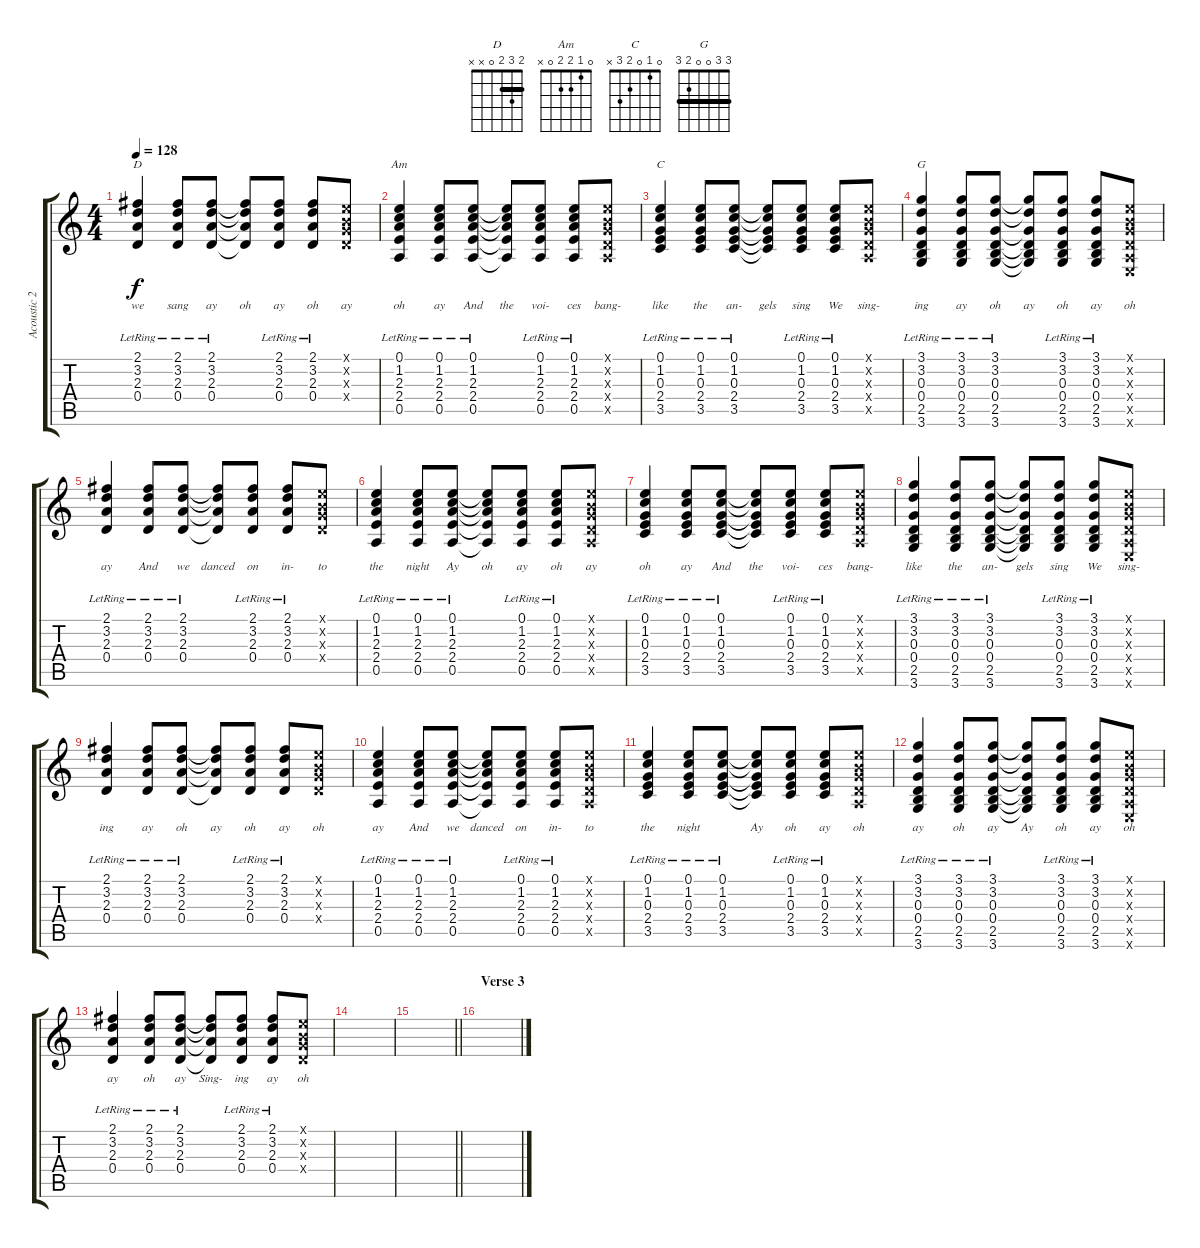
\track ("Acoustic 2" "Acoustic 2") {instrument acousticguitarsteel}
\staff {score tabs}
\tuning (E4 B3 G3 D3 A2 E2) {hide}
\chord ("D" 2 3 2 0 x x) {barre 2}
\chord ("Am" 0 1 2 2 0 x)
\chord ("C" 0 1 0 2 3 x)
\chord ("G" 3 3 0 0 2 3) {barre 3}
\ts (4 4)
\tempo 128
\clef g2
\ks c
(2.1{lr} 3.2{lr} 2.3{lr} 0.4{lr}).4{ch "D" lyrics (0 "we") lyrics (1 "") lyrics (2 "") lyrics (3 "") lyrics (4 "") dy f} (2.1{lr} 3.2{lr} 2.3{lr} 0.4{lr}).8{lyrics (0 "sang") lyrics (1 "") lyrics (2 "") lyrics (3 "") lyrics (4 "")} (2.1{lr} 3.2{lr} 2.3{lr} 0.4{lr}).8{lyrics (0 "ay") lyrics (1 "") lyrics (2 "") lyrics (3 "") lyrics (4 "")} (2.1{t} 3.2{t} 2.3{t} 0.4{t}).8{lyrics (0 "oh") lyrics (1 "") lyrics (2 "") lyrics (3 "") lyrics (4 "")} (2.1{lr} 3.2{lr} 2.3{lr} 0.4{lr}).8{lyrics (0 "ay") lyrics (1 "") lyrics (2 "") lyrics (3 "") lyrics (4 "")} (2.1{lr} 3.2{lr} 2.3{lr} 0.4{lr}).8{lyrics (0 "oh") lyrics (1 "") lyrics (2 "") lyrics (3 "") lyrics (4 "")} (0.1{x} 0.2{x} 0.3{x} 0.4{x}).8{lyrics (0 "ay") lyrics (1 "") lyrics (2 "") lyrics (3 "") lyrics (4 "")} |
(0.1{lr} 1.2{lr} 2.3{lr} 2.4{lr} 0.5{lr}).4{ch "Am" lyrics (0 "oh") lyrics (1 "") lyrics (2 "") lyrics (3 "") lyrics (4 "")} (0.1{lr} 1.2{lr} 2.3{lr} 2.4{lr} 0.5{lr}).8{lyrics (0 "ay") lyrics (1 "") lyrics (2 "") lyrics (3 "") lyrics (4 "")} (0.1{lr} 1.2{lr} 2.3{lr} 2.4{lr} 0.5{lr}).8{lyrics (0 "And") lyrics (1 "") lyrics (2 "") lyrics (3 "") lyrics (4 "")} (0.1{t} 1.2{t} 2.3{t} 2.4{t} 0.5{t}).8{lyrics (0 "the") lyrics (1 "") lyrics (2 "") lyrics (3 "") lyrics (4 "")} (0.1{lr} 1.2{lr} 2.3{lr} 2.4{lr} 0.5{lr}).8{lyrics (0 "voi-") lyrics (1 "") lyrics (2 "") lyrics (3 "") lyrics (4 "")} (0.1{lr} 1.2{lr} 2.3{lr} 2.4{lr} 0.5{lr}).8{lyrics (0 "ces") lyrics (1 "") lyrics (2 "") lyrics (3 "") lyrics (4 "")} (0.1{x} 0.2{x} 0.3{x} 0.4{x} 0.5{x}).8{lyrics (0 "bang-") lyrics (1 "") lyrics (2 "") lyrics (3 "") lyrics (4 "")} |
(0.1{lr} 1.2{lr} 0.3{lr} 2.4{lr} 3.5{lr}).4{ch "C" lyrics (0 "like") lyrics (1 "") lyrics (2 "") lyrics (3 "") lyrics (4 "")} (0.1{lr} 1.2{lr} 0.3{lr} 2.4{lr} 3.5{lr}).8{lyrics (0 "the") lyrics (1 "") lyrics (2 "") lyrics (3 "") lyrics (4 "")} (0.1{lr} 1.2{lr} 0.3{lr} 2.4{lr} 3.5{lr}).8{lyrics (0 "an-") lyrics (1 "") lyrics (2 "") lyrics (3 "") lyrics (4 "")} (0.1{t} 1.2{t} 0.3{t} 2.4{t} 3.5{t}).8{lyrics (0 "gels") lyrics (1 "") lyrics (2 "") lyrics (3 "") lyrics (4 "")} (0.1{lr} 1.2{lr} 0.3{lr} 2.4{lr} 3.5{lr}).8{lyrics (0 "sing") lyrics (1 "") lyrics (2 "") lyrics (3 "") lyrics (4 "")} (0.1{lr} 1.2{lr} 0.3{lr} 2.4{lr} 3.5{lr}).8{lyrics (0 "We") lyrics (1 "") lyrics (2 "") lyrics (3 "") lyrics (4 "")} (0.1{x} 0.2{x} 0.3{x} 0.4{x} 0.5{x}).8{lyrics (0 "sing-") lyrics (1 "") lyrics (2 "") lyrics (3 "") lyrics (4 "")} |
(3.1{lr} 3.2{lr} 0.3{lr} 0.4{lr} 2.5{lr} 3.6{lr}).4{ch "G" lyrics (0 "ing") lyrics (1 "") lyrics (2 "") lyrics (3 "") lyrics (4 "")} (3.1{lr} 3.2{lr} 0.3{lr} 0.4{lr} 2.5{lr} 3.6{lr}).8{lyrics (0 "ay") lyrics (1 "") lyrics (2 "") lyrics (3 "") lyrics (4 "")} (3.1{lr} 3.2{lr} 0.3{lr} 0.4{lr} 2.5{lr} 3.6{lr}).8{lyrics (0 "oh") lyrics (1 "") lyrics (2 "") lyrics (3 "") lyrics (4 "")} (3.1{t} 3.2{t} 0.3{t} 0.4{t} 2.5{t} 3.6{t}).8{lyrics (0 "ay") lyrics (1 "") lyrics (2 "") lyrics (3 "") lyrics (4 "")} (3.1{lr} 3.2{lr} 0.3{lr} 0.4{lr} 2.5{lr} 3.6{lr}).8{lyrics (0 "oh") lyrics (1 "") lyrics (2 "") lyrics (3 "") lyrics (4 "")} (3.1{lr} 3.2{lr} 0.3{lr} 0.4{lr} 2.5{lr} 3.6{lr}).8{lyrics (0 "ay") lyrics (1 "") lyrics (2 "") lyrics (3 "") lyrics (4 "")} (0.1{x} 0.2{x} 0.3{x} 0.4{x} 0.5{x} 0.6{x}).8{lyrics (0 "oh") lyrics (1 "") lyrics (2 "") lyrics (3 "") lyrics (4 "")} |
(2.1{lr} 3.2{lr} 2.3{lr} 0.4{lr}).4{lyrics (0 "ay") lyrics (1 "") lyrics (2 "") lyrics (3 "") lyrics (4 "")} (2.1{lr} 3.2{lr} 2.3{lr} 0.4{lr}).8{lyrics (0 "And") lyrics (1 "") lyrics (2 "") lyrics (3 "") lyrics (4 "")} (2.1{lr} 3.2{lr} 2.3{lr} 0.4{lr}).8{lyrics (0 "we") lyrics (1 "") lyrics (2 "") lyrics (3 "") lyrics (4 "")} (2.1{t} 3.2{t} 2.3{t} 0.4{t}).8{lyrics (0 "danced") lyrics (1 "") lyrics (2 "") lyrics (3 "") lyrics (4 "")} (2.1{lr} 3.2{lr} 2.3{lr} 0.4{lr}).8{lyrics (0 "on") lyrics (1 "") lyrics (2 "") lyrics (3 "") lyrics (4 "")} (2.1{lr} 3.2{lr} 2.3{lr} 0.4{lr}).8{lyrics (0 "in-") lyrics (1 "") lyrics (2 "") lyrics (3 "") lyrics (4 "")} (0.1{x} 0.2{x} 0.3{x} 0.4{x}).8{lyrics (0 "to") lyrics (1 "") lyrics (2 "") lyrics (3 "") lyrics (4 "")} |
(0.1{lr} 1.2{lr} 2.3{lr} 2.4{lr} 0.5{lr}).4{lyrics (0 "the") lyrics (1 "") lyrics (2 "") lyrics (3 "") lyrics (4 "")} (0.1{lr} 1.2{lr} 2.3{lr} 2.4{lr} 0.5{lr}).8{lyrics (0 "night") lyrics (1 "") lyrics (2 "") lyrics (3 "") lyrics (4 "")} (0.1{lr} 1.2{lr} 2.3{lr} 2.4{lr} 0.5{lr}).8{lyrics (0 "Ay") lyrics (1 "") lyrics (2 "") lyrics (3 "") lyrics (4 "")} (0.1{t} 1.2{t} 2.3{t} 2.4{t} 0.5{t}).8{lyrics (0 "oh") lyrics (1 "") lyrics (2 "") lyrics (3 "") lyrics (4 "")} (0.1{lr} 1.2{lr} 2.3{lr} 2.4{lr} 0.5{lr}).8{lyrics (0 "ay") lyrics (1 "") lyrics (2 "") lyrics (3 "") lyrics (4 "")} (0.1{lr} 1.2{lr} 2.3{lr} 2.4{lr} 0.5{lr}).8{lyrics (0 "oh") lyrics (1 "") lyrics (2 "") lyrics (3 "") lyrics (4 "")} (0.1{x} 0.2{x} 0.3{x} 0.4{x} 0.5{x}).8{lyrics (0 "ay") lyrics (1 "") lyrics (2 "") lyrics (3 "") lyrics (4 "")} |
(0.1{lr} 1.2{lr} 0.3{lr} 2.4{lr} 3.5{lr}).4{lyrics (0 "oh") lyrics (1 "") lyrics (2 "") lyrics (3 "") lyrics (4 "")} (0.1{lr} 1.2{lr} 0.3{lr} 2.4{lr} 3.5{lr}).8{lyrics (0 "ay") lyrics (1 "") lyrics (2 "") lyrics (3 "") lyrics (4 "")} (0.1{lr} 1.2{lr} 0.3{lr} 2.4{lr} 3.5{lr}).8{lyrics (0 "And") lyrics (1 "") lyrics (2 "") lyrics (3 "") lyrics (4 "")} (0.1{t} 1.2{t} 0.3{t} 2.4{t} 3.5{t}).8{lyrics (0 "the") lyrics (1 "") lyrics (2 "") lyrics (3 "") lyrics (4 "")} (0.1{lr} 1.2{lr} 0.3{lr} 2.4{lr} 3.5{lr}).8{lyrics (0 "voi-") lyrics (1 "") lyrics (2 "") lyrics (3 "") lyrics (4 "")} (0.1{lr} 1.2{lr} 0.3{lr} 2.4{lr} 3.5{lr}).8{lyrics (0 "ces") lyrics (1 "") lyrics (2 "") lyrics (3 "") lyrics (4 "")} (0.1{x} 0.2{x} 0.3{x} 0.4{x} 0.5{x}).8{lyrics (0 "bang-") lyrics (1 "") lyrics (2 "") lyrics (3 "") lyrics (4 "")} |
(3.1{lr} 3.2{lr} 0.3{lr} 0.4{lr} 2.5{lr} 3.6{lr}).4{lyrics (0 "like") lyrics (1 "") lyrics (2 "") lyrics (3 "") lyrics (4 "")} (3.1{lr} 3.2{lr} 0.3{lr} 0.4{lr} 2.5{lr} 3.6{lr}).8{lyrics (0 "the") lyrics (1 "") lyrics (2 "") lyrics (3 "") lyrics (4 "")} (3.1{lr} 3.2{lr} 0.3{lr} 0.4{lr} 2.5{lr} 3.6{lr}).8{lyrics (0 "an-") lyrics (1 "") lyrics (2 "") lyrics (3 "") lyrics (4 "")} (3.1{t} 3.2{t} 0.3{t} 0.4{t} 2.5{t} 3.6{t}).8{lyrics (0 "gels") lyrics (1 "") lyrics (2 "") lyrics (3 "") lyrics (4 "")} (3.1{lr} 3.2{lr} 0.3{lr} 0.4{lr} 2.5{lr} 3.6{lr}).8{lyrics (0 "sing") lyrics (1 "") lyrics (2 "") lyrics (3 "") lyrics (4 "")} (3.1{lr} 3.2{lr} 0.3{lr} 0.4{lr} 2.5{lr} 3.6{lr}).8{lyrics (0 "We") lyrics (1 "") lyrics (2 "") lyrics (3 "") lyrics (4 "")} (0.1{x} 0.2{x} 0.3{x} 0.4{x} 0.5{x} 0.6{x}).8{lyrics (0 "sing-") lyrics (1 "") lyrics (2 "") lyrics (3 "") lyrics (4 "")} |
(2.1{lr} 3.2{lr} 2.3{lr} 0.4{lr}).4{lyrics (0 "ing") lyrics (1 "") lyrics (2 "") lyrics (3 "") lyrics (4 "")} (2.1{lr} 3.2{lr} 2.3{lr} 0.4{lr}).8{lyrics (0 "ay") lyrics (1 "") lyrics (2 "") lyrics (3 "") lyrics (4 "")} (2.1{lr} 3.2{lr} 2.3{lr} 0.4{lr}).8{lyrics (0 "oh") lyrics (1 "") lyrics (2 "") lyrics (3 "") lyrics (4 "")} (2.1{t} 3.2{t} 2.3{t} 0.4{t}).8{lyrics (0 "ay") lyrics (1 "") lyrics (2 "") lyrics (3 "") lyrics (4 "")} (2.1{lr} 3.2{lr} 2.3{lr} 0.4{lr}).8{lyrics (0 "oh") lyrics (1 "") lyrics (2 "") lyrics (3 "") lyrics (4 "")} (2.1{lr} 3.2{lr} 2.3{lr} 0.4{lr}).8{lyrics (0 "ay") lyrics (1 "") lyrics (2 "") lyrics (3 "") lyrics (4 "")} (0.1{x} 0.2{x} 0.3{x} 0.4{x}).8{lyrics (0 "oh") lyrics (1 "") lyrics (2 "") lyrics (3 "") lyrics (4 "")} |
(0.1{lr} 1.2{lr} 2.3{lr} 2.4{lr} 0.5{lr}).4{lyrics (0 "ay") lyrics (1 "") lyrics (2 "") lyrics (3 "") lyrics (4 "")} (0.1{lr} 1.2{lr} 2.3{lr} 2.4{lr} 0.5{lr}).8{lyrics (0 "And") lyrics (1 "") lyrics (2 "") lyrics (3 "") lyrics (4 "")} (0.1{lr} 1.2{lr} 2.3{lr} 2.4{lr} 0.5{lr}).8{lyrics (0 "we") lyrics (1 "") lyrics (2 "") lyrics (3 "") lyrics (4 "")} (0.1{t} 1.2{t} 2.3{t} 2.4{t} 0.5{t}).8{lyrics (0 "danced") lyrics (1 "") lyrics (2 "") lyrics (3 "") lyrics (4 "")} (0.1{lr} 1.2{lr} 2.3{lr} 2.4{lr} 0.5{lr}).8{lyrics (0 "on") lyrics (1 "") lyrics (2 "") lyrics (3 "") lyrics (4 "")} (0.1{lr} 1.2{lr} 2.3{lr} 2.4{lr} 0.5{lr}).8{lyrics (0 "in-") lyrics (1 "") lyrics (2 "") lyrics (3 "") lyrics (4 "")} (0.1{x} 0.2{x} 0.3{x} 0.4{x} 0.5{x}).8{lyrics (0 "to") lyrics (1 "") lyrics (2 "") lyrics (3 "") lyrics (4 "")} |
(0.1{lr} 1.2{lr} 0.3{lr} 2.4{lr} 3.5{lr}).4{lyrics (0 "the") lyrics (1 "") lyrics (2 "") lyrics (3 "") lyrics (4 "")} (0.1{lr} 1.2{lr} 0.3{lr} 2.4{lr} 3.5{lr}).8{lyrics (0 "night") lyrics (1 "") lyrics (2 "") lyrics (3 "") lyrics (4 "")} (0.1{lr} 1.2{lr} 0.3{lr} 2.4{lr} 3.5{lr}).8{lyrics (0 "") lyrics (1 "") lyrics (2 "") lyrics (3 "") lyrics (4 "")} (0.1{t} 1.2{t} 0.3{t} 2.4{t} 3.5{t}).8{lyrics (0 "Ay") lyrics (1 "") lyrics (2 "") lyrics (3 "") lyrics (4 "")} (0.1{lr} 1.2{lr} 0.3{lr} 2.4{lr} 3.5{lr}).8{lyrics (0 "oh") lyrics (1 "") lyrics (2 "") lyrics (3 "") lyrics (4 "")} (0.1{lr} 1.2{lr} 0.3{lr} 2.4{lr} 3.5{lr}).8{lyrics (0 "ay") lyrics (1 "") lyrics (2 "") lyrics (3 "") lyrics (4 "")} (0.1{x} 0.2{x} 0.3{x} 0.4{x} 0.5{x}).8{lyrics (0 "oh") lyrics (1 "") lyrics (2 "") lyrics (3 "") lyrics (4 "")} |
(3.1{lr} 3.2{lr} 0.3{lr} 0.4{lr} 2.5{lr} 3.6{lr}).4{lyrics (0 "ay") lyrics (1 "") lyrics (2 "") lyrics (3 "") lyrics (4 "")} (3.1{lr} 3.2{lr} 0.3{lr} 0.4{lr} 2.5{lr} 3.6{lr}).8{lyrics (0 "oh") lyrics (1 "") lyrics (2 "") lyrics (3 "") lyrics (4 "")} (3.1{lr} 3.2{lr} 0.3{lr} 0.4{lr} 2.5{lr} 3.6{lr}).8{lyrics (0 "ay") lyrics (1 "") lyrics (2 "") lyrics (3 "") lyrics (4 "")} (3.1{t} 3.2{t} 0.3{t} 0.4{t} 2.5{t} 3.6{t}).8{lyrics (0 "Ay") lyrics (1 "") lyrics (2 "") lyrics (3 "") lyrics (4 "")} (3.1{lr} 3.2{lr} 0.3{lr} 0.4{lr} 2.5{lr} 3.6{lr}).8{lyrics (0 "oh") lyrics (1 "") lyrics (2 "") lyrics (3 "") lyrics (4 "")} (3.1{lr} 3.2{lr} 0.3{lr} 0.4{lr} 2.5{lr} 3.6{lr}).8{lyrics (0 "ay") lyrics (1 "") lyrics (2 "") lyrics (3 "") lyrics (4 "")} (0.1{x} 0.2{x} 0.3{x} 0.4{x} 0.5{x} 0.6{x}).8{lyrics (0 "oh") lyrics (1 "") lyrics (2 "") lyrics (3 "") lyrics (4 "")} |
(2.1{lr} 3.2{lr} 2.3{lr} 0.4{lr}).4{lyrics (0 "ay") lyrics (1 "") lyrics (2 "") lyrics (3 "") lyrics (4 "")} (2.1{lr} 3.2{lr} 2.3{lr} 0.4{lr}).8{lyrics (0 "oh") lyrics (1 "") lyrics (2 "") lyrics (3 "") lyrics (4 "")} (2.1{lr} 3.2{lr} 2.3{lr} 0.4{lr}).8{lyrics (0 "ay") lyrics (1 "") lyrics (2 "") lyrics (3 "") lyrics (4 "")} (2.1{t} 3.2{t} 2.3{t} 0.4{t}).8{lyrics (0 "Sing-") lyrics (1 "") lyrics (2 "") lyrics (3 "") lyrics (4 "")} (2.1{lr} 3.2{lr} 2.3{lr} 0.4{lr}).8{lyrics (0 "ing") lyrics (1 "") lyrics (2 "") lyrics (3 "") lyrics (4 "")} (2.1{lr} 3.2{lr} 2.3{lr} 0.4{lr}).8{lyrics (0 "ay") lyrics (1 "") lyrics (2 "") lyrics (3 "") lyrics (4 "")} (0.1{x} 0.2{x} 0.3{x} 0.4{x}).8{lyrics (0 "oh") lyrics (1 "") lyrics (2 "") lyrics (3 "") lyrics (4 "")} |
|
\barLineRight lightlight
|
\section ("" "Verse 3")
